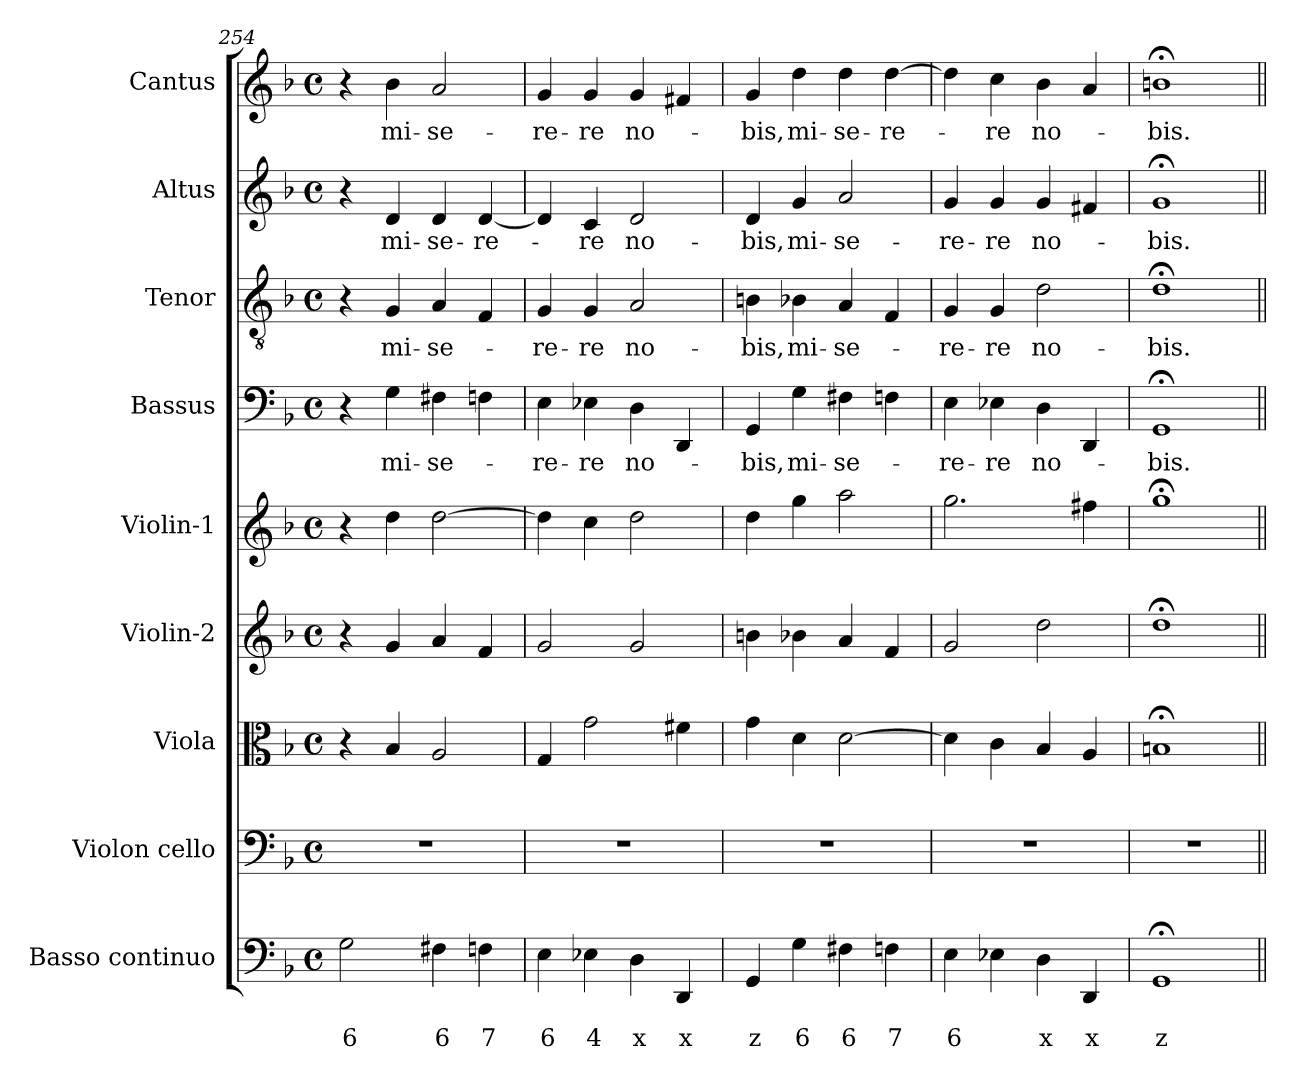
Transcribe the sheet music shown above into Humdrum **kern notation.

**kern	**text	**text	**kern	**kern	**kern	**kern	**kern	**text	**kern	**text	**kern	**text	**kern	**text
*part9	*part9	*part9	*part8	*part7	*part6	*part5	*part4	*part4	*part3	*part3	*part2	*part2	*part1	*part1
*staff9	*staff9	*staff9	*staff8	*staff7	*staff6	*staff5	*staff4	*staff4	*staff3	*staff3	*staff2	*staff2	*staff1	*staff1
*I"Basso continuo	*	*	*I"Violon cello	*I"Viola	*I"Violin-2	*I"Violin-1	*I"Bassus	*	*I"Tenor	*	*I"Altus	*	*I"Cantus	*
*I'BC	*	*	*I'Vc	*I'Va	*I'Vi2	*I'Vi1	*I'B	*	*I'T	*	*I'A	*	*I'C	*
*clefF4	*	*	*clefF4	*clefC3	*clefG2	*clefG2	*clefF4	*	*clefGv2	*	*clefG2	*	*clefG2	*
*k[b-]	*	*	*k[b-]	*k[b-]	*k[b-]	*k[b-]	*k[b-]	*	*k[b-]	*	*k[b-]	*	*k[b-]	*
*F:	*	*	*F:	*F:	*F:	*F:	*F:	*	*F:	*	*F:	*	*F:	*
*M4/4	*	*	*M4/4	*M4/4	*M4/4	*M4/4	*M4/4	*	*M4/4	*	*M4/4	*	*M4/4	*
*met(c)	*	*	*met(c)	*met(c)	*met(c)	*met(c)	*met(c)	*	*met(c)	*	*met(c)	*	*met(c)	*
=254	=254	=254	=254	=254	=254	=254	=254	=254	=254	=254	=254	=254	=254	=254
!	!	!LO:LY:b	!	!	!	!	!	!	!	!	!	!	!	!
2G\	.	6	1r	4r	4r	4r	4r	.	4r	.	4r	.	4r	.
!	!	!	!	!	!	!	!	!LO:LY:b	!	!LO:LY:b	!	!LO:LY:b	!	!LO:LY:b
.	.	.	.	4B-/	4g/	4dd\	4G\	mi-	4G/	mi-	4d/	mi-	4b-\	mi-
!	!	!LO:LY:b	!	!	!	!	!	!LO:LY:b	!	!LO:LY:b	!	!LO:LY:b	!	!LO:LY:b
4F#X\	.	6	.	2A/	4a/	[2dd\	4F#X\	-se-	4A/	-se-	4d/	-se-	2a/	-se-
!	!	!LO:LY:b	!	!	!	!	!	!	!	!	!	!LO:LY:b	!	!
4Fn\	.	7	.	.	4f/	.	4Fn\	.	4F/	.	[4d/	-re-	.	.
!!LO:LB:g=z
=255	=255	=255	=255	=255	=255	=255	=255	=255	=255	=255	=255	=255	=255	=255
!	!	!LO:LY:b	!	!	!	!	!	!LO:LY:b	!	!LO:LY:b	!	!	!	!LO:LY:b
4E\	.	6	1r	4G/	2g/	4dd\]	4E\	-re-	4G/	-re-	4d/]	.	4g/	-re-
!	!	!LO:LY:b	!	!	!	!	!	!LO:LY:b	!	!LO:LY:b	!	!LO:LY:b	!	!LO:LY:b
4E-X\	.	4	.	2g\	.	4cc\	4E-X\	-re	4G/	-re	4c/	-re	4g/	-re
!	!	!LO:LY:b	!	!	!	!	!	!LO:LY:b	!	!LO:LY:b	!	!LO:LY:b	!	!LO:LY:b
4D\	.	x	.	.	2g/	2dd\	4D\	no-	2A/	no-	2d/	no-	4g/	no-
!	!	!LO:LY:b	!	!	!	!	!	!	!	!	!	!	!	!
4DD/	.	x	.	4f#X\	.	.	4DD/	.	.	.	.	.	4f#X/	.
=256	=256	=256	=256	=256	=256	=256	=256	=256	=256	=256	=256	=256	=256	=256
!	!	!LO:LY:b	!	!	!	!	!	!LO:LY:b	!	!LO:LY:b	!	!LO:LY:b	!	!LO:LY:b
4GG/	.	z	1r	4g\	4bn\	4dd\	4GG/	-bis,	4Bn\	-bis,	4d/	-bis,	4g/	-bis,
!	!	!LO:LY:b	!	!	!	!	!	!LO:LY:b	!	!LO:LY:b	!	!LO:LY:b	!	!LO:LY:b
4G\	.	6	.	4d\	4b-X\	4gg\	4G\	mi-	4B-X\	mi-	4g/	mi-	4dd\	mi-
!	!	!LO:LY:b	!	!	!	!	!	!LO:LY:b	!	!LO:LY:b	!	!LO:LY:b	!	!LO:LY:b
4F#X\	.	6	.	[2d\	4a/	2aa\	4F#X\	-se-	4A/	-se-	2a/	-se-	4dd\	-se-
!	!	!LO:LY:b	!	!	!	!	!	!	!	!	!	!	!	!LO:LY:b
4Fn\	.	7	.	.	4f/	.	4Fn\	.	4F/	.	.	.	[4dd\	-re-
=257	=257	=257	=257	=257	=257	=257	=257	=257	=257	=257	=257	=257	=257	=257
!	!	!LO:LY:b	!	!	!	!	!	!LO:LY:b	!	!LO:LY:b	!	!LO:LY:b	!	!
4E\	.	6	1r	4d\]	2g/	2.gg\	4E\	-re-	4G/	-re-	4g/	-re-	4dd\]	.
!	!	!	!	!	!	!	!	!LO:LY:b	!	!LO:LY:b	!	!LO:LY:b	!	!LO:LY:b
4E-X\	.	.	.	4c\	.	.	4E-X\	-re	4G/	-re	4g/	-re	4cc\	-re
!	!	!LO:LY:b	!	!	!	!	!	!LO:LY:b	!	!LO:LY:b	!	!LO:LY:b	!	!LO:LY:b
4D\	.	x	.	4B-/	2dd\	.	4D\	no-	2d\	no-	4g/	no-	4b-\	no-
!	!	!LO:LY:b	!	!	!	!	!	!	!	!	!	!	!	!
4DD/	.	x	.	4A/	.	4ff#X\	4DD/	.	.	.	4f#X/	.	4a/	.
=258	=258	=258	=258	=258	=258	=258	=258	=258	=258	=258	=258	=258	=258	=258
!	!	!LO:LY:b	!	!	!	!	!	!LO:LY:b	!	!LO:LY:b	!	!LO:LY:b	!	!LO:LY:b
1GG;<	.	z	1r	1Bn;<	1dd;<	1gg;<	1GG;<	-bis.	1d;<	-bis.	1g;<	-bis.	1bn;<	-bis.
=||	=||	=||	=||	=||	=||	=||	=||	=||	=||	=||	=||	=||	=||	=||
*-	*-	*-	*-	*-	*-	*-	*-	*-	*-	*-	*-	*-	*-	*-
